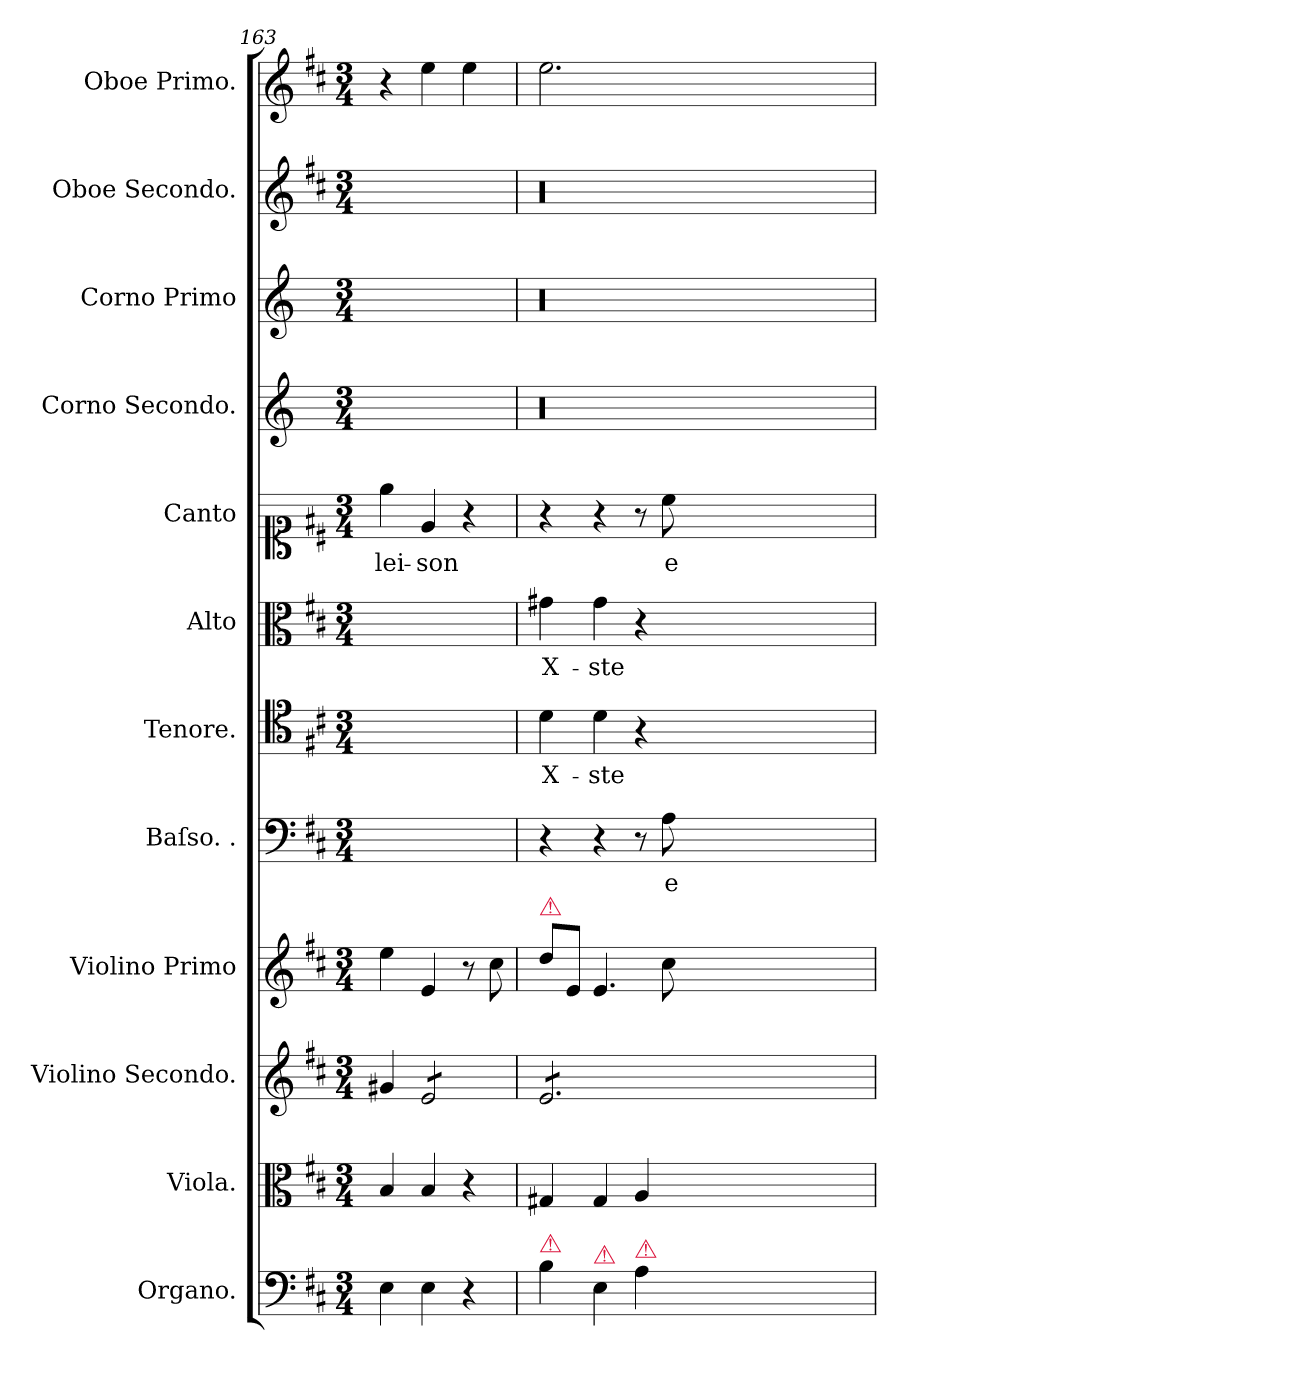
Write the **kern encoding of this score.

**kern	**kern	**kern	**kern	**kern	**text	**kern	**text	**kern	**text	**kern	**text	**kern	**kern	**kern	**kern
*part12	*part11	*part10	*part9	*part8	*part8	*part7	*part7	*part6	*part6	*part5	*part5	*part4	*part3	*part2	*part1
*staff12	*staff11	*staff10	*staff9	*staff8	*staff8	*staff7	*staff7	*staff6	*staff6	*staff5	*staff5	*staff4	*staff3	*staff2	*staff1
*I"Organo.	*I"Viola.	*I"Violino Secondo.	*I"Violino Primo	*I"Baſso. .	*	*I"Tenore.	*	*I"Alto	*	*I"Canto	*	*I"Corno Secondo.	*I"Corno Primo	*I"Oboe Secondo.	*I"Oboe Primo.
*I'org	*I'vla	*I'vl 2	*I'vl 1	*I'B	*	*I'T	*	*I'A	*	*	*	*I'cor 2	*I'cor 1	*I'ob 2	*I'ob 1
*clefF4	*clefC3	*clefG2	*clefG2	*clefF4	*	*clefC4	*	*clefC3	*	*clefC1	*	*clefG2	*clefG2	*clefG2	*clefG2
*	*	*	*	*	*	*	*	*	*	*	*	*ITrd6c10	*ITrd6c10	*	*
*k[f#c#]	*k[f#c#]	*k[f#c#]	*k[f#c#]	*k[f#c#]	*	*k[f#c#]	*	*k[f#c#]	*	*k[f#c#]	*	*k[f#c#]	*k[f#c#]	*k[f#c#]	*k[f#c#]
*M3/4	*M3/4	*M3/4	*M3/4	*M3/4	*	*M3/4	*	*M3/4	*	*M3/4	*	*M3/4	*M3/4	*M3/4	*M3/4
=163	=163	=163	=163	=163	=163	=163	=163	=163	=163	=163	=163	=163	=163	=163	=163
!	!	!	!	!	!	!	!	!	!	!	!LO:LY:i	!	!	!	!
4E\	4B/	4g#X/	4ee\	2.ryy	.	2.ryy	.	2.ryy	.	4ee\	-lei-	2.ryy	2.ryy	2.ryy	4r
!	!	!	!	!	!	!	!	!	!	!	!LO:LY:i	!	!	!	!
*	*	*tremolo	*	*	*	*	*	*	*	*	*	*	*	*	*
4E\	4B/	8e/L	4e/	.	.	.	.	.	.	4e/	-son	.	.	.	4ee\
.	.	8e/	.	.	.	.	.	.	.	.	.	.	.	.	.
4r	4r	8e/	8r	.	.	.	.	.	.	4r	.	.	.	.	4ee\
.	.	8e/J	8cc#\	.	.	.	.	.	.	.	.	.	.	.	.
=164	=164	=164	=164	=164	=164	=164	=164	=164	=164	=164	=164	=164	=164	=164	=164
!	!	!	!LO:TX:a:color=crimson:t=⚠	!	!	!	!	!	!	!	!	!	!	!	!
!LO:TX:a:color=crimson:t=⚠	!	!	!	!	!	!	!	!	!	!	!	!	!	!	!
!	!	!	!	!	!	!	!LO:LY:i	!	!LO:LY:i	!	!	!LO:N:vis=00	!LO:N:vis=00	!LO:N:vis=00	!
4B\	4G#X/	8e/L	8dd\L	4r	.	4d\	X-	4g#X\	X-	4r	.	0.r	0.r	0.r	2.ee\
.	.	8e/	8e/J	.	.	.	.	.	.	.	.	.	.	.	.
!LO:TX:a:color=crimson:t=⚠	!	!	!	!	!	!	!	!	!	!	!	!	!	!	!
!	!	!	!	!	!	!	!LO:LY:i	!	!LO:LY:i	!	!	!	!	!	!
4E\	4G#/	8e/	4.e/	4r	.	4d\	-ste	4g#\	-ste	4r	.	.	.	.	.
.	.	8e/	.	.	.	.	.	.	.	.	.	.	.	.	.
!LO:TX:a:color=crimson:t=⚠	!	!	!	!	!	!	!	!	!	!	!	!	!	!	!
4A\	4A/	8e/	.	8r	.	4r	.	4r	.	8r	.	.	.	.	.
!	!	!	!	!	!	!	!	!	!	!	!LO:LY:i	!	!	!	!
.	.	8e/J	8cc#\	8A\	e-	.	.	.	.	8cc#\	e-	.	.	.	.
*	*	*Xtremolo	*	*	*	*	*	*	*	*	*	*	*	*	*
0ryy	0ryy	0ryy	0ryy	0ryy	.	0ryy	.	0ryy	.	0ryy	.	.	.	.	0ryy
4ryy	4ryy	4ryy	4ryy	4ryy	.	4ryy	.	4ryy	.	4ryy	.	.	.	.	4ryy
=	=	=	=	=	=	=	=	=	=	=	=	=	=	=	=
*-	*-	*-	*-	*-	*-	*-	*-	*-	*-	*-	*-	*-	*-	*-	*-
